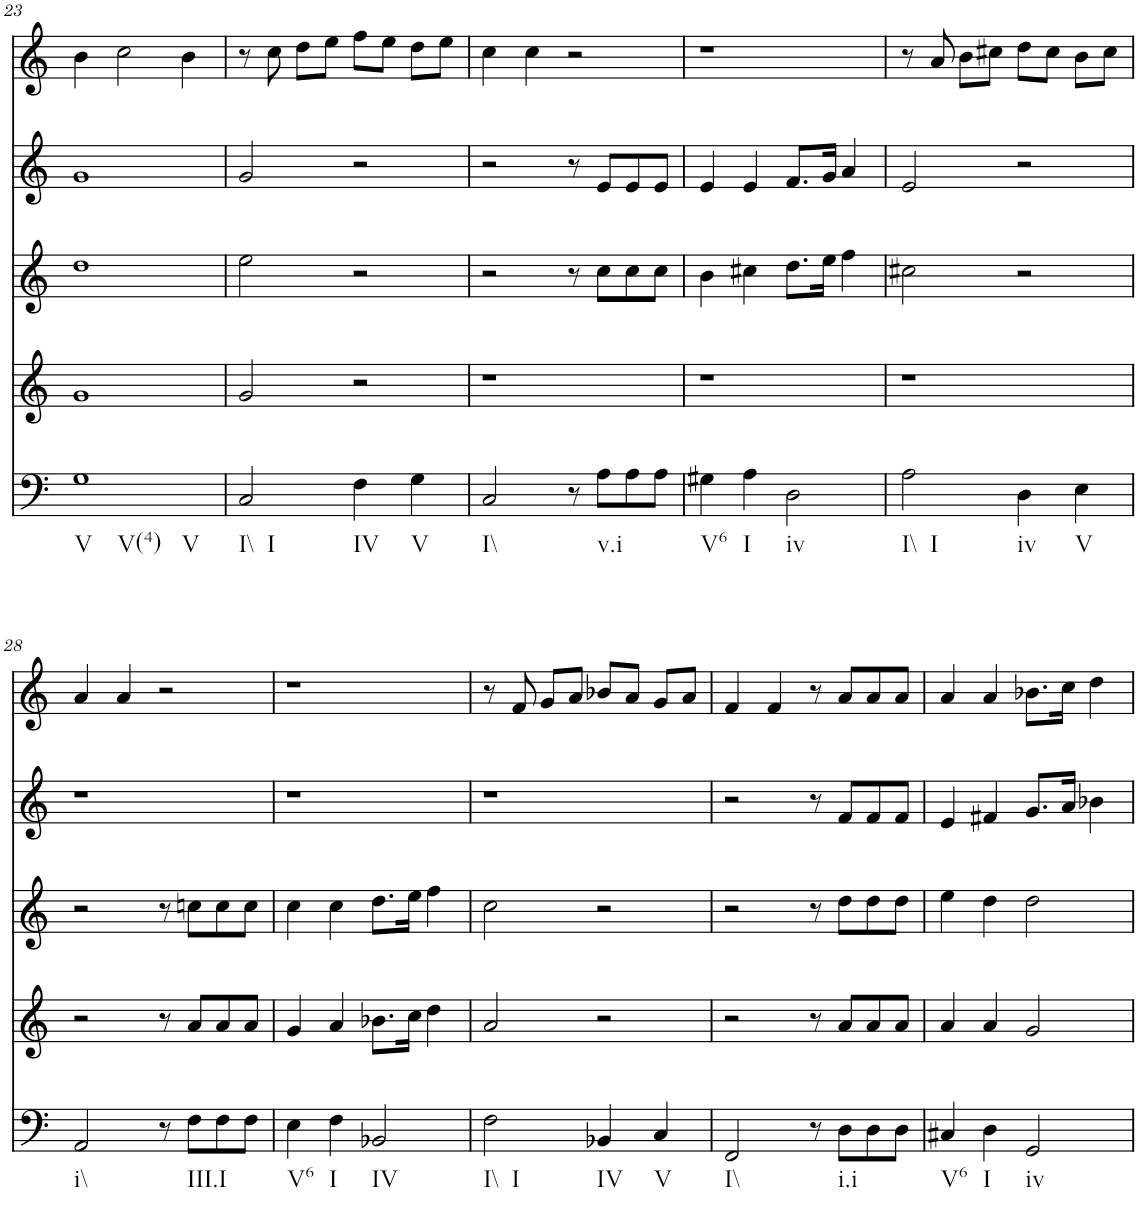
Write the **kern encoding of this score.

**kern	**kern	**kern	**kern	**kern
*part5	*part4	*part3	*part2	*part1
*staff5	*staff4	*staff3	*staff2	*staff1
*I"vox	*I"vox	*I"vox	*I"vox	*I"vox
!!LO:PB:g=z
*clefF4	*clefG2	*clefG2	*clefG2	*clefG2
*k[]	*k[]	*k[]	*k[]	*k[]
*M4/4	*M4/4	*M4/4	*M4/4	*M4/4
=23	=23	=23	=23	=23
!LO:TX:b:t=V	!	!	!	!
!LO:TX:b:t=V(4)	!	!	!	!
!LO:TX:b:t=V	!	!	!	!
1G	1g	1dd	1g	4b\
.	.	.	.	2cc\
.	.	.	.	4b\
=24	=24	=24	=24	=24
!LO:TX:b:t=I\\	!	!	!	!
!LO:TX:b:t=I	!	!	!	!
2C/	2g/	2ee\	2g/	8r
.	.	.	.	8cc\
.	.	.	.	8dd\L
.	.	.	.	8ee\J
!LO:TX:b:t=IV	!	!	!	!
4F\	2r	2r	2r	8ff\L
.	.	.	.	8ee\J
!LO:TX:b:t=V	!	!	!	!
4G\	.	.	.	8dd\L
.	.	.	.	8ee\J
=25	=25	=25	=25	=25
!LO:TX:b:t=I\\	!	!	!	!
2C/	1r	2r	2r	4cc\
.	.	.	.	4cc\
8r	.	8r	8r	2r
!LO:TX:b:t=v.i	!	!	!	!
8A\L	.	8cc\L	8e/L	.
8A\	.	8cc\	8e/	.
8A\J	.	8cc\J	8e/J	.
=26	=26	=26	=26	=26
!LO:TX:b:t=V6	!	!	!	!
4G#X\	1r	4b\	4e/	1r
!LO:TX:b:t=I	!	!	!	!
4A\	.	4cc#X\	4e/	.
!LO:TX:b:t=iv	!	!	!	!
2D\	.	8.dd\L	8.f/L	.
.	.	16ee\Jk	16g/Jk	.
.	.	4ff\	4a/	.
=27	=27	=27	=27	=27
!LO:TX:b:t=I\\	!	!	!	!
!LO:TX:b:t=I	!	!	!	!
2A\	1r	2cc#X\	2e/	8r
.	.	.	.	8a/
.	.	.	.	8b\L
.	.	.	.	8cc#X\J
!LO:TX:b:t=iv	!	!	!	!
4D\	.	2r	2r	8dd\L
.	.	.	.	8cc#\J
!LO:TX:b:t=V	!	!	!	!
4E\	.	.	.	8b\L
.	.	.	.	8cc#\J
!!LO:LB:g=z
=28	=28	=28	=28	=28
!LO:TX:b:t=i\\	!	!	!	!
2AA/	2r	2r	1r	4a/
.	.	.	.	4a/
8r	8r	8r	.	2r
!LO:TX:b:t=III.I	!	!	!	!
8F\L	8a/L	8ccn\L	.	.
8F\	8a/	8cc\	.	.
8F\J	8a/J	8cc\J	.	.
=29	=29	=29	=29	=29
!LO:TX:b:t=V6	!	!	!	!
4E\	4g/	4cc\	1r	1r
!LO:TX:b:t=I	!	!	!	!
4F\	4a/	4cc\	.	.
!LO:TX:b:t=IV	!	!	!	!
2BB-X/	8.b-X\L	8.dd\L	.	.
.	16cc\Jk	16ee\Jk	.	.
.	4dd\	4ff\	.	.
=30	=30	=30	=30	=30
!LO:TX:b:t=I\\	!	!	!	!
!LO:TX:b:t=I	!	!	!	!
2F\	2a/	2cc\	1r	8r
.	.	.	.	8f/
.	.	.	.	8g/L
.	.	.	.	8a/J
!LO:TX:b:t=IV	!	!	!	!
4BB-X/	2r	2r	.	8b-X/L
.	.	.	.	8a/J
!LO:TX:b:t=V	!	!	!	!
4C/	.	.	.	8g/L
.	.	.	.	8a/J
=31	=31	=31	=31	=31
!LO:TX:b:t=I\\	!	!	!	!
2FF/	2r	2r	2r	4f/
.	.	.	.	4f/
8r	8r	8r	8r	8r
!LO:TX:b:t=i.i	!	!	!	!
8D\L	8a/L	8dd\L	8f/L	8a/L
8D\	8a/	8dd\	8f/	8a/
8D\J	8a/J	8dd\J	8f/J	8a/J
=32	=32	=32	=32	=32
!LO:TX:b:t=V6	!	!	!	!
4C#X/	4a/	4ee\	4e/	4a/
!LO:TX:b:t=I	!	!	!	!
4D\	4a/	4dd\	4f#X/	4a/
!LO:TX:b:t=iv	!	!	!	!
2GG/	2g/	2dd\	8.g/L	8.b-X\L
.	.	.	16a/Jk	16cc\Jk
.	.	.	4b-X\	4dd\
=	=	=	=	=
*-	*-	*-	*-	*-
